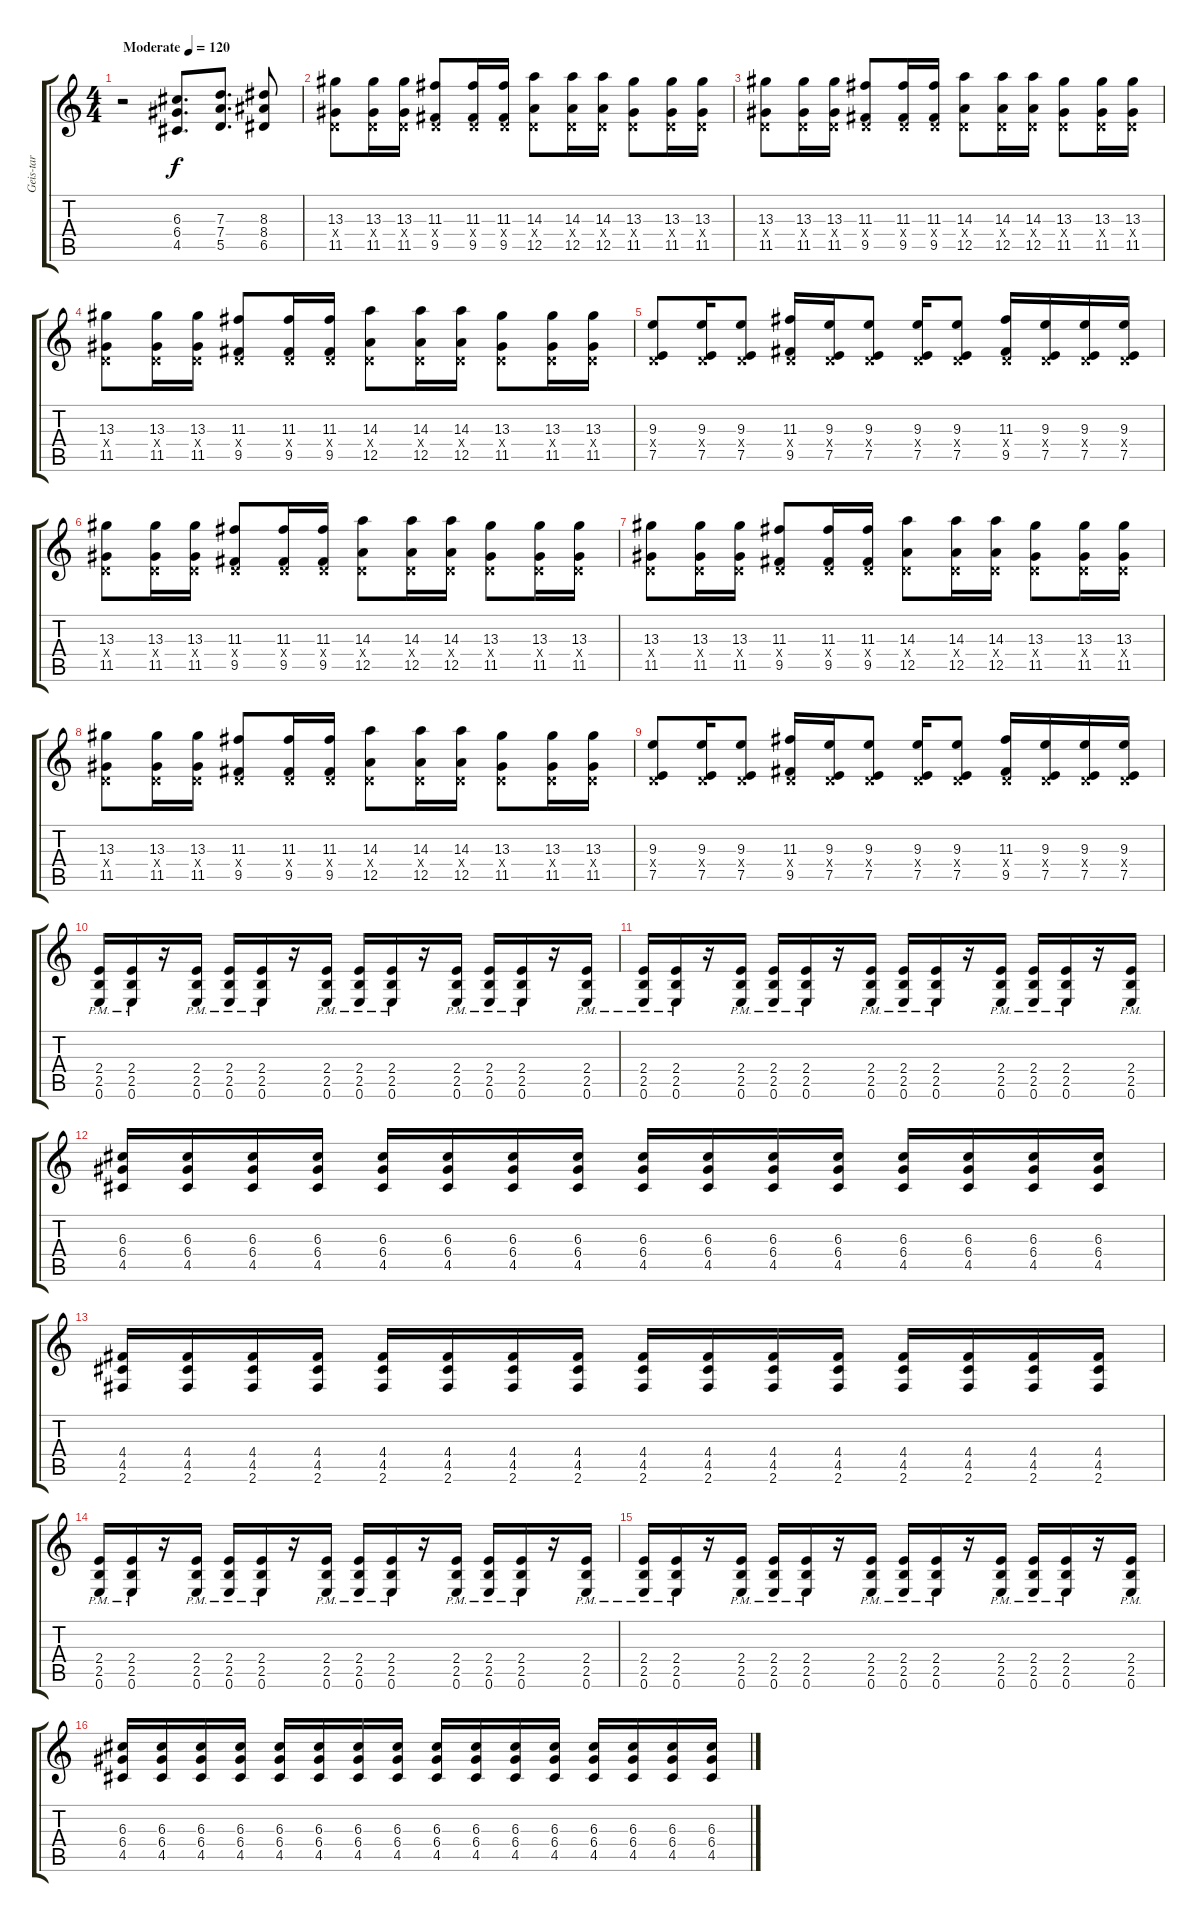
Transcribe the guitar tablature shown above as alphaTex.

\track ("Geis-tar" "Geis-tar") {instrument distortionguitar}
\staff {score tabs}
\tuning (E4 B3 G3 D3 A2 E2) {hide}
\ts (4 4)
\tempo (120 "Moderate")
\clef g2
\ks c
r.2{dy f instrument distortionguitar} (6.3 6.4 4.5).8{d} (7.3 7.4 5.5).8{d} (8.3 8.4 6.5).8 |
(13.3 0.4{x} 11.5).8 (13.3 0.4{x} 11.5).16 (13.3 0.4{x} 11.5).16 (11.3 0.4{x} 9.5).8 (11.3 0.4{x} 9.5).16 (11.3 0.4{x} 9.5).16 (14.3 0.4{x} 12.5).8 (14.3 0.4{x} 12.5).16 (14.3 0.4{x} 12.5).16 (13.3 0.4{x} 11.5).8 (13.3 0.4{x} 11.5).16 (13.3 0.4{x} 11.5).16 |
(13.3 0.4{x} 11.5).8 (13.3 0.4{x} 11.5).16 (13.3 0.4{x} 11.5).16 (11.3 0.4{x} 9.5).8 (11.3 0.4{x} 9.5).16 (11.3 0.4{x} 9.5).16 (14.3 0.4{x} 12.5).8 (14.3 0.4{x} 12.5).16 (14.3 0.4{x} 12.5).16 (13.3 0.4{x} 11.5).8 (13.3 0.4{x} 11.5).16 (13.3 0.4{x} 11.5).16 |
(13.3 0.4{x} 11.5).8 (13.3 0.4{x} 11.5).16 (13.3 0.4{x} 11.5).16 (11.3 0.4{x} 9.5).8 (11.3 0.4{x} 9.5).16 (11.3 0.4{x} 9.5).16 (14.3 0.4{x} 12.5).8 (14.3 0.4{x} 12.5).16 (14.3 0.4{x} 12.5).16 (13.3 0.4{x} 11.5).8 (13.3 0.4{x} 11.5).16 (13.3 0.4{x} 11.5).16 |
(9.3 0.4{x} 7.5).8 (9.3 0.4{x} 7.5).16 (9.3 0.4{x} 7.5).8 (11.3 0.4{x} 9.5).16 (9.3 0.4{x} 7.5).16 (9.3 0.4{x} 7.5).8 (9.3 0.4{x} 7.5).16 (9.3 0.4{x} 7.5).8 (11.3 0.4{x} 9.5).16 (9.3 0.4{x} 7.5).16 (9.3 0.4{x} 7.5).16 (9.3 0.4{x} 7.5).16 |
(13.3 0.4{x} 11.5).8 (13.3 0.4{x} 11.5).16 (13.3 0.4{x} 11.5).16 (11.3 0.4{x} 9.5).8 (11.3 0.4{x} 9.5).16 (11.3 0.4{x} 9.5).16 (14.3 0.4{x} 12.5).8 (14.3 0.4{x} 12.5).16 (14.3 0.4{x} 12.5).16 (13.3 0.4{x} 11.5).8 (13.3 0.4{x} 11.5).16 (13.3 0.4{x} 11.5).16 |
(13.3 0.4{x} 11.5).8 (13.3 0.4{x} 11.5).16 (13.3 0.4{x} 11.5).16 (11.3 0.4{x} 9.5).8 (11.3 0.4{x} 9.5).16 (11.3 0.4{x} 9.5).16 (14.3 0.4{x} 12.5).8 (14.3 0.4{x} 12.5).16 (14.3 0.4{x} 12.5).16 (13.3 0.4{x} 11.5).8 (13.3 0.4{x} 11.5).16 (13.3 0.4{x} 11.5).16 |
(13.3 0.4{x} 11.5).8 (13.3 0.4{x} 11.5).16 (13.3 0.4{x} 11.5).16 (11.3 0.4{x} 9.5).8 (11.3 0.4{x} 9.5).16 (11.3 0.4{x} 9.5).16 (14.3 0.4{x} 12.5).8 (14.3 0.4{x} 12.5).16 (14.3 0.4{x} 12.5).16 (13.3 0.4{x} 11.5).8 (13.3 0.4{x} 11.5).16 (13.3 0.4{x} 11.5).16 |
(9.3 0.4{x} 7.5).8 (9.3 0.4{x} 7.5).16 (9.3 0.4{x} 7.5).8 (11.3 0.4{x} 9.5).16 (9.3 0.4{x} 7.5).16 (9.3 0.4{x} 7.5).8 (9.3 0.4{x} 7.5).16 (9.3 0.4{x} 7.5).8 (11.3 0.4{x} 9.5).16 (9.3 0.4{x} 7.5).16 (9.3 0.4{x} 7.5).16 (9.3 0.4{x} 7.5).16 |
(2.4{pm} 2.5{pm} 0.6{pm}).16 (2.4{pm} 2.5{pm} 0.6{pm}).16 r.16 (2.4{pm} 2.5{pm} 0.6{pm}).16 (2.4{pm} 2.5{pm} 0.6{pm}).16 (2.4{pm} 2.5{pm} 0.6{pm}).16 r.16 (2.4{pm} 2.5{pm} 0.6{pm}).16 (2.4{pm} 2.5{pm} 0.6{pm}).16 (2.4{pm} 2.5{pm} 0.6{pm}).16 r.16 (2.4{pm} 2.5{pm} 0.6{pm}).16 (2.4{pm} 2.5{pm} 0.6{pm}).16 (2.4{pm} 2.5{pm} 0.6{pm}).16 r.16 (2.4{pm} 2.5{pm} 0.6{pm}).16 |
(2.4{pm} 2.5{pm} 0.6{pm}).16 (2.4{pm} 2.5{pm} 0.6{pm}).16 r.16 (2.4{pm} 2.5{pm} 0.6{pm}).16 (2.4{pm} 2.5{pm} 0.6{pm}).16 (2.4{pm} 2.5{pm} 0.6{pm}).16 r.16 (2.4{pm} 2.5{pm} 0.6{pm}).16 (2.4{pm} 2.5{pm} 0.6{pm}).16 (2.4{pm} 2.5{pm} 0.6{pm}).16 r.16 (2.4{pm} 2.5{pm} 0.6{pm}).16 (2.4{pm} 2.5{pm} 0.6{pm}).16 (2.4{pm} 2.5{pm} 0.6{pm}).16 r.16 (2.4{pm} 2.5{pm} 0.6{pm}).16 |
(6.3 6.4 4.5).16 (6.3 6.4 4.5).16 (6.3 6.4 4.5).16 (6.3 6.4 4.5).16 (6.3 6.4 4.5).16 (6.3 6.4 4.5).16 (6.3 6.4 4.5).16 (6.3 6.4 4.5).16 (6.3 6.4 4.5).16 (6.3 6.4 4.5).16 (6.3 6.4 4.5).16 (6.3 6.4 4.5).16 (6.3 6.4 4.5).16 (6.3 6.4 4.5).16 (6.3 6.4 4.5).16 (6.3 6.4 4.5).16 |
(4.4 4.5 2.6).16 (4.4 4.5 2.6).16 (4.4 4.5 2.6).16 (4.4 4.5 2.6).16 (4.4 4.5 2.6).16 (4.4 4.5 2.6).16 (4.4 4.5 2.6).16 (4.4 4.5 2.6).16 (4.4 4.5 2.6).16 (4.4 4.5 2.6).16 (4.4 4.5 2.6).16 (4.4 4.5 2.6).16 (4.4 4.5 2.6).16 (4.4 4.5 2.6).16 (4.4 4.5 2.6).16 (4.4 4.5 2.6).16 |
(2.4{pm} 2.5{pm} 0.6{pm}).16 (2.4{pm} 2.5{pm} 0.6{pm}).16 r.16 (2.4{pm} 2.5{pm} 0.6{pm}).16 (2.4{pm} 2.5{pm} 0.6{pm}).16 (2.4{pm} 2.5{pm} 0.6{pm}).16 r.16 (2.4{pm} 2.5{pm} 0.6{pm}).16 (2.4{pm} 2.5{pm} 0.6{pm}).16 (2.4{pm} 2.5{pm} 0.6{pm}).16 r.16 (2.4{pm} 2.5{pm} 0.6{pm}).16 (2.4{pm} 2.5{pm} 0.6{pm}).16 (2.4{pm} 2.5{pm} 0.6{pm}).16 r.16 (2.4{pm} 2.5{pm} 0.6{pm}).16 |
(2.4{pm} 2.5{pm} 0.6{pm}).16 (2.4{pm} 2.5{pm} 0.6{pm}).16 r.16 (2.4{pm} 2.5{pm} 0.6{pm}).16 (2.4{pm} 2.5{pm} 0.6{pm}).16 (2.4{pm} 2.5{pm} 0.6{pm}).16 r.16 (2.4{pm} 2.5{pm} 0.6{pm}).16 (2.4{pm} 2.5{pm} 0.6{pm}).16 (2.4{pm} 2.5{pm} 0.6{pm}).16 r.16 (2.4{pm} 2.5{pm} 0.6{pm}).16 (2.4{pm} 2.5{pm} 0.6{pm}).16 (2.4{pm} 2.5{pm} 0.6{pm}).16 r.16 (2.4{pm} 2.5{pm} 0.6{pm}).16 |
(6.3 6.4 4.5).16 (6.3 6.4 4.5).16 (6.3 6.4 4.5).16 (6.3 6.4 4.5).16 (6.3 6.4 4.5).16 (6.3 6.4 4.5).16 (6.3 6.4 4.5).16 (6.3 6.4 4.5).16 (6.3 6.4 4.5).16 (6.3 6.4 4.5).16 (6.3 6.4 4.5).16 (6.3 6.4 4.5).16 (6.3 6.4 4.5).16 (6.3 6.4 4.5).16 (6.3 6.4 4.5).16 (6.3 6.4 4.5).16
